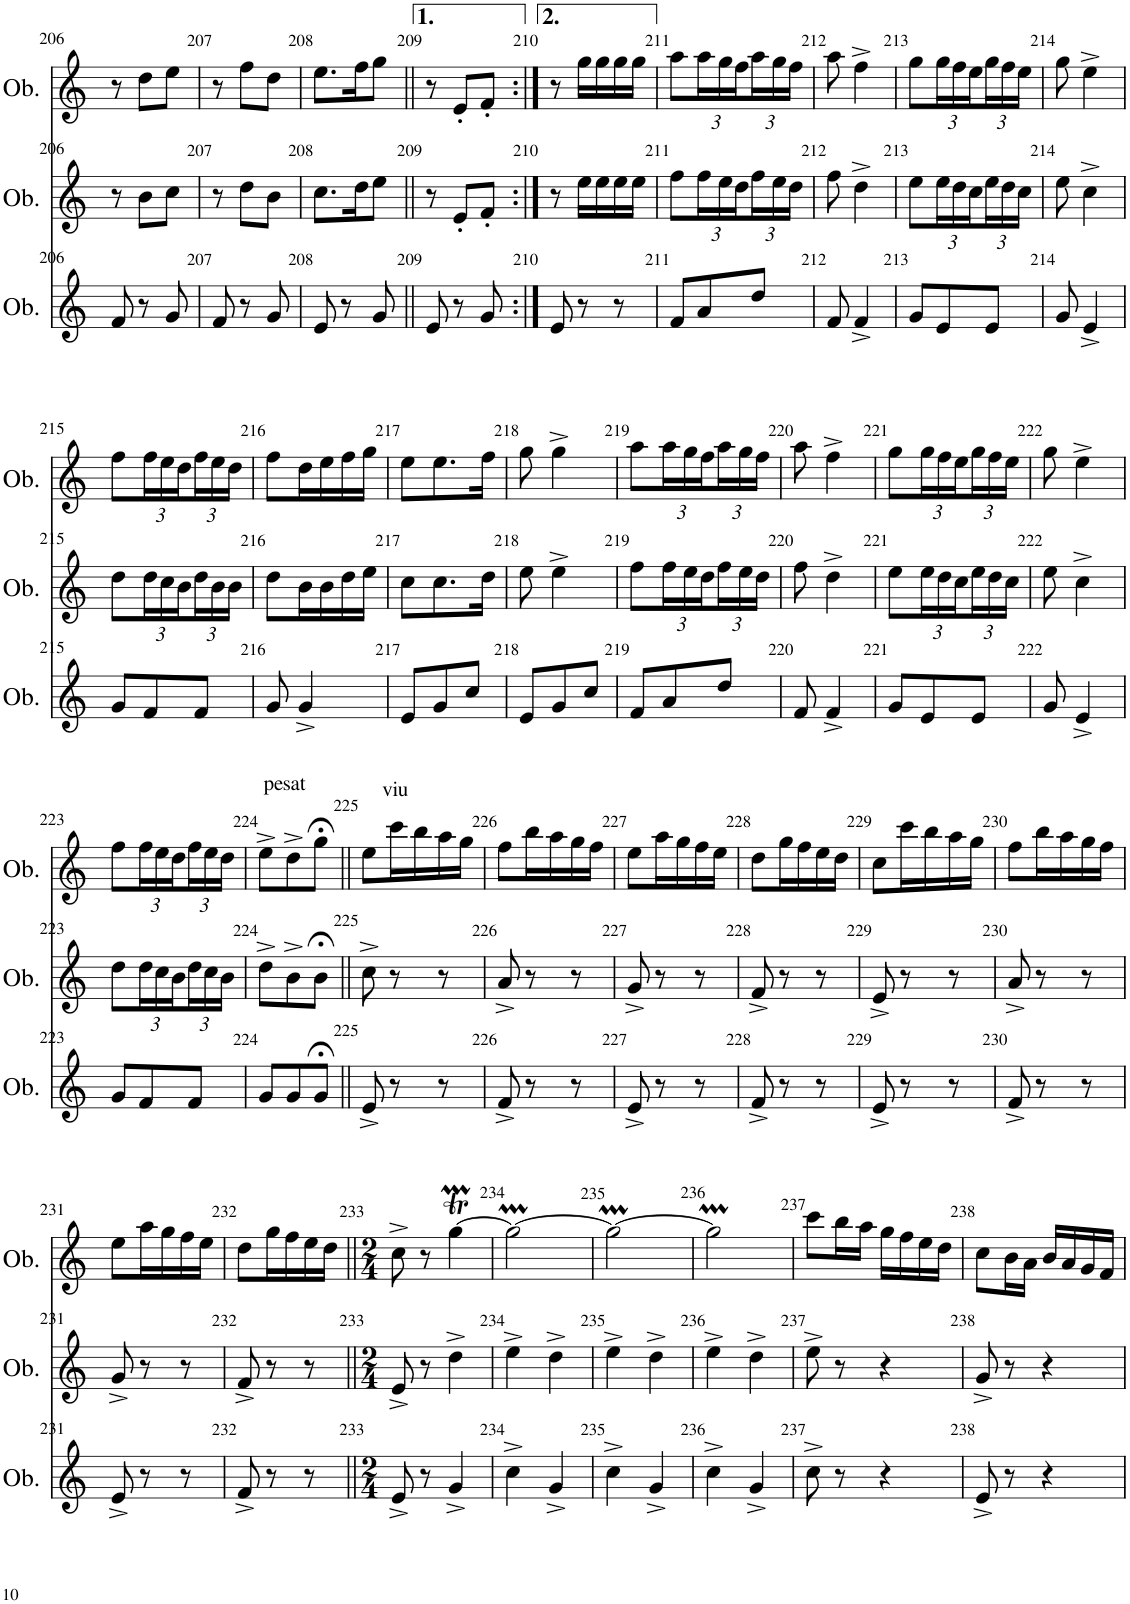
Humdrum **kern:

**kern	**kern	**kern
*part3	*part2	*part1
*staff3	*staff2	*staff1
*I"Oboè	*I"Oboè	*I"Oboè
*I'Ob.	*I'Ob.	*I'Ob.
!!LO:PB:g=z
*clefG2	*clefG2	*clefG2
*k[]	*k[]	*k[]
*M3/8	*M3/8	*M3/8
=206	=206	=206
8f/	8r	8r
8r	8b\L	8dd\L
8g/	8cc\J	8ee\J
=207	=207	=207
8f/	8r	8r
8r	8dd\L	8ff\L
8g/	8b\J	8dd\J
=208	=208	=208
8e/	8.cc\L	8.ee\L
8r	.	.
.	16dd\K	16ff\K
8g/	8ee\J	8gg\J
=209||	=209||	=209||
8e/	8r	8r
8r	8e'/L	8e'/L
8g/	8f'/J	8f'/J
=210:|!	=210:|!	=210:|!
8e/	8r	8r
8r	16ee\LL	16gg\LL
.	16ee\	16gg\
8r	16ee\	16gg\
.	16ee\JJ	16gg\JJ
=211	=211	=211
8f/L	8ff\L	8aa\L
*	*Xbrackettup	*Xbrackettup
8a/	24ff\L	24aa\L
.	24ee\	24gg\
.	24dd\	24ff\
8dd/J	24ff\	24aa\
.	24ee\	24gg\
.	24dd\JJ	24ff\JJ
=212	=212	=212
8f/	8ff\	8aa\
4f^/	4dd^\	4ff^\
=213	=213	=213
8g/L	8ee\L	8gg\L
8e/	24ee\L	24gg\L
.	24dd\	24ff\
.	24cc\	24ee\
8e/J	24ee\	24gg\
.	24dd\	24ff\
.	24cc\JJ	24ee\JJ
=214	=214	=214
8g/	8ee\	8gg\
4e^/	4cc^\	4ee^\
!!LO:LB:g=z
=215	=215	=215
8g/L	8dd\L	8ff\L
8f/	24dd\L	24ff\L
.	24cc\	24ee\
.	24b\	24dd\
8f/J	24dd\	24ff\
.	24b\	24ee\
.	24b\JJ	24dd\JJ
=216	=216	=216
8g/	8dd\L	8ff\L
4g^/	16b\L	16dd\L
.	16b\	16ee\
.	16dd\	16ff\
.	16ee\JJ	16gg\JJ
=217	=217	=217
8e/L	8cc\L	8ee\L
8g/	8.cc\	8.ee\
8cc/J	.	.
.	16dd\Jk	16ff\Jk
=218	=218	=218
8e/L	8ee\	8gg\
8g/	4ee^\	4gg^\
8cc/J	.	.
=219	=219	=219
8f/L	8ff\L	8aa\L
8a/	24ff\L	24aa\L
.	24ee\	24gg\
.	24dd\	24ff\
8dd/J	24ff\	24aa\
.	24ee\	24gg\
.	24dd\JJ	24ff\JJ
=220	=220	=220
8f/	8ff\	8aa\
4f^/	4dd^\	4ff^\
=221	=221	=221
8g/L	8ee\L	8gg\L
8e/	24ee\L	24gg\L
.	24dd\	24ff\
.	24cc\	24ee\
8e/J	24ee\	24gg\
.	24dd\	24ff\
.	24cc\JJ	24ee\JJ
=222	=222	=222
8g/	8ee\	8gg\
4e^/	4cc^\	4ee^\
!!LO:LB:g=z
=223	=223	=223
8g/L	8dd\L	8ff\L
8f/	24dd\L	24ff\L
.	24cc\	24ee\
.	24b\	24dd\
8f/J	24dd\	24ff\
.	24cc\	24ee\
.	24b\JJ	24dd\JJ
=224	=224	=224
!	!	!LO:TX:a:t=pesat
8g/L	8dd^\L	8ee^\L
8g/	8b^\	8dd^\
8g;</J	8b;<\J	8gg;<\J
=225||	=225||	=225||
!	!	!LO:TX:a:t=viu
8e^/	8cc^\	8ee\L
8r	8r	16ccc\L
.	.	16bb\
8r	8r	16aa\
.	.	16gg\JJ
=226	=226	=226
8f^/	8a^/	8ff\L
8r	8r	16bb\L
.	.	16aa\
8r	8r	16gg\
.	.	16ff\JJ
=227	=227	=227
8e^/	8g^/	8ee\L
8r	8r	16aa\L
.	.	16gg\
8r	8r	16ff\
.	.	16ee\JJ
=228	=228	=228
8f^/	8f^/	8dd\L
8r	8r	16gg\L
.	.	16ff\
8r	8r	16ee\
.	.	16dd\JJ
=229	=229	=229
8e^/	8e^/	8cc\L
8r	8r	16ccc\L
.	.	16bb\
8r	8r	16aa\
.	.	16gg\JJ
=230	=230	=230
8f^/	8a^/	8ff\L
8r	8r	16bb\L
.	.	16aa\
8r	8r	16gg\
.	.	16ff\JJ
!!LO:LB:g=z
=231	=231	=231
8e^/	8g^/	8ee\L
8r	8r	16aa\L
.	.	16gg\
8r	8r	16ff\
.	.	16ee\JJ
=232	=232	=232
8f^/	8f^/	8dd\L
8r	8r	16gg\L
.	.	16ff\
8r	8r	16ee\
.	.	16dd\JJ
=233||	=233||	=233||
*M2/4	*M2/4	*M2/4
8e^/	8e^/	8cc^\
8r	8r	8r
4g^/	4dd^\	[4ggTM\
=234	=234	=234
4cc^\	4ee^\	2ggM\_
4g^/	4dd^\	.
=235	=235	=235
4cc^\	4ee^\	2ggM\_
4g^/	4dd^\	.
=236	=236	=236
4cc^\	4ee^\	2ggM\]
4g^/	4dd^\	.
=237	=237	=237
8cc^\	8ee^\	8ccc\L
8r	8r	16bb\L
.	.	16aa\JJ
4r	4r	16gg\LL
.	.	16ff\
.	.	16ee\
.	.	16dd\JJ
=238	=238	=238
8e^/	8g^/	8cc\L
8r	8r	16b\L
.	.	16a\JJ
4r	4r	16b/LL
.	.	16a/
.	.	16g/
.	.	16f/JJ
=	=	=
*-	*-	*-
